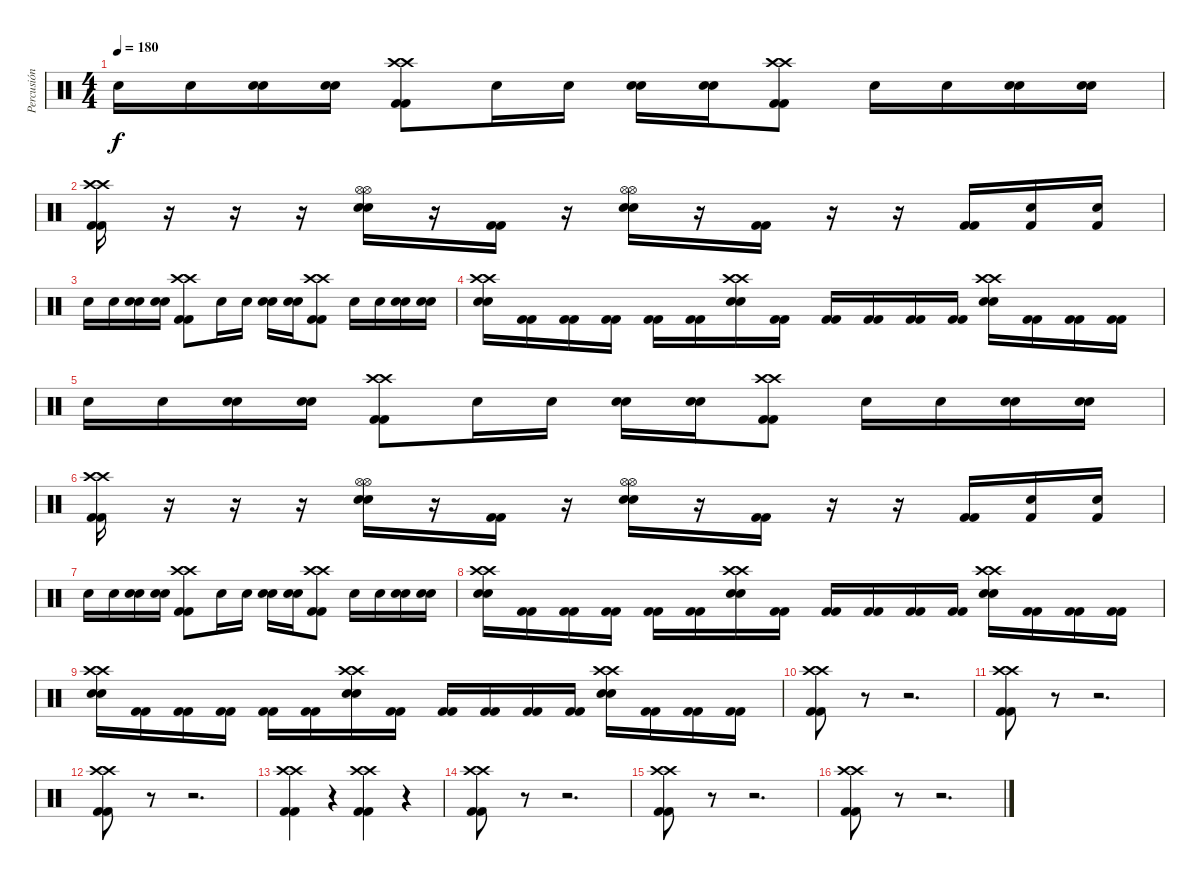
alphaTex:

\track ("Percusión" "Percusión") {instrument percussion}
\staff {score}
\articulation defaults
\ts (4 4)
\tempo 180
\clef neutral
\ks c "Snare (hit) 2".16{dy f} "Snare (hit) 2".16
("Snare (hit) 2" "Snare (hit) 2").16 ("Snare (hit) 2" "Snare (hit) 2").16 ("Kick (hit) 2" "Kick (hit) 2" "Crash high (hit)" "Crash high (hit)").8 "Snare (hit) 2".16 "Snare (hit) 2".16 ("Snare (hit) 2" "Snare (hit) 2").16 ("Snare (hit) 2" "Snare (hit) 2").16 ("Kick (hit) 2" "Kick (hit) 2" "Crash high (hit)" "Crash high (hit)").8 "Snare (hit) 2".16 "Snare (hit) 2".16 ("Snare (hit) 2" "Snare (hit) 2").16 ("Snare (hit) 2" "Snare (hit) 2").16 |
("Kick (hit) 2" "Kick (hit) 2" "Crash high (hit)" "Crash high (hit)").16 r.16 r.16 r.16 ("Snare (hit) 2" "Snare (hit) 2" "Hi-Hat (open)" "Hi-Hat (open)").16 r.16 ("Kick (hit) 2" "Kick (hit) 2").16 r.16 ("Snare (hit) 2" "Snare (hit) 2" "Hi-Hat (open)" "Hi-Hat (open)").16 r.16 ("Kick (hit) 2" "Kick (hit) 2").16 r.16 r.16 ("Kick (hit) 2" "Kick (hit) 2").16 ("Kick (hit) 2" "Snare (hit) 2").16 ("Kick (hit) 2" "Snare (hit) 2").16 |
"Snare (hit) 2".16 "Snare (hit) 2".16 ("Snare (hit) 2" "Snare (hit) 2").16 ("Snare (hit) 2" "Snare (hit) 2").16 ("Kick (hit) 2" "Kick (hit) 2" "Crash high (hit)" "Crash high (hit)").8 "Snare (hit) 2".16 "Snare (hit) 2".16 ("Snare (hit) 2" "Snare (hit) 2").16 ("Snare (hit) 2" "Snare (hit) 2").16 ("Kick (hit) 2" "Kick (hit) 2" "Crash high (hit)" "Crash high (hit)").8 "Snare (hit) 2".16 "Snare (hit) 2".16 ("Snare (hit) 2" "Snare (hit) 2").16 ("Snare (hit) 2" "Snare (hit) 2").16 |
("Snare (hit) 2" "Snare (hit) 2" "Crash high (hit)" "Crash high (hit)").16 ("Kick (hit) 2" "Kick (hit) 2").16 ("Kick (hit) 2" "Kick (hit) 2").16 ("Kick (hit) 2" "Kick (hit) 2").16 ("Kick (hit) 2" "Kick (hit) 2").16 ("Kick (hit) 2" "Kick (hit) 2").16 ("Snare (hit) 2" "Snare (hit) 2" "Crash high (hit)" "Crash high (hit)").16 ("Kick (hit) 2" "Kick (hit) 2").16 ("Kick (hit) 2" "Kick (hit) 2").16 ("Kick (hit) 2" "Kick (hit) 2").16 ("Kick (hit) 2" "Kick (hit) 2").16 ("Kick (hit) 2" "Kick (hit) 2").16 ("Snare (hit) 2" "Snare (hit) 2" "Crash high (hit)" "Crash high (hit)").16 ("Kick (hit) 2" "Kick (hit) 2").16 ("Kick (hit) 2" "Kick (hit) 2").16 ("Kick (hit) 2" "Kick (hit) 2").16 |
"Snare (hit) 2".16 "Snare (hit) 2".16 ("Snare (hit) 2" "Snare (hit) 2").16 ("Snare (hit) 2" "Snare (hit) 2").16 ("Kick (hit) 2" "Kick (hit) 2" "Crash high (hit)" "Crash high (hit)").8 "Snare (hit) 2".16 "Snare (hit) 2".16 ("Snare (hit) 2" "Snare (hit) 2").16 ("Snare (hit) 2" "Snare (hit) 2").16 ("Kick (hit) 2" "Kick (hit) 2" "Crash high (hit)" "Crash high (hit)").8 "Snare (hit) 2".16 "Snare (hit) 2".16 ("Snare (hit) 2" "Snare (hit) 2").16 ("Snare (hit) 2" "Snare (hit) 2").16 |
("Kick (hit) 2" "Kick (hit) 2" "Crash high (hit)" "Crash high (hit)").16 r.16 r.16 r.16 ("Snare (hit) 2" "Snare (hit) 2" "Hi-Hat (open)" "Hi-Hat (open)").16 r.16 ("Kick (hit) 2" "Kick (hit) 2").16 r.16 ("Snare (hit) 2" "Snare (hit) 2" "Hi-Hat (open)" "Hi-Hat (open)").16 r.16 ("Kick (hit) 2" "Kick (hit) 2").16 r.16 r.16 ("Kick (hit) 2" "Kick (hit) 2").16 ("Kick (hit) 2" "Snare (hit) 2").16 ("Kick (hit) 2" "Snare (hit) 2").16 |
"Snare (hit) 2".16 "Snare (hit) 2".16 ("Snare (hit) 2" "Snare (hit) 2").16 ("Snare (hit) 2" "Snare (hit) 2").16 ("Kick (hit) 2" "Kick (hit) 2" "Crash high (hit)" "Crash high (hit)").8 "Snare (hit) 2".16 "Snare (hit) 2".16 ("Snare (hit) 2" "Snare (hit) 2").16 ("Snare (hit) 2" "Snare (hit) 2").16 ("Kick (hit) 2" "Kick (hit) 2" "Crash high (hit)" "Crash high (hit)").8 "Snare (hit) 2".16 "Snare (hit) 2".16 ("Snare (hit) 2" "Snare (hit) 2").16 ("Snare (hit) 2" "Snare (hit) 2").16 |
("Snare (hit) 2" "Snare (hit) 2" "Crash high (hit)" "Crash high (hit)").16 ("Kick (hit) 2" "Kick (hit) 2").16 ("Kick (hit) 2" "Kick (hit) 2").16 ("Kick (hit) 2" "Kick (hit) 2").16 ("Kick (hit) 2" "Kick (hit) 2").16 ("Kick (hit) 2" "Kick (hit) 2").16 ("Snare (hit) 2" "Snare (hit) 2" "Crash high (hit)" "Crash high (hit)").16 ("Kick (hit) 2" "Kick (hit) 2").16 ("Kick (hit) 2" "Kick (hit) 2").16 ("Kick (hit) 2" "Kick (hit) 2").16 ("Kick (hit) 2" "Kick (hit) 2").16 ("Kick (hit) 2" "Kick (hit) 2").16 ("Snare (hit) 2" "Snare (hit) 2" "Crash high (hit)" "Crash high (hit)").16 ("Kick (hit) 2" "Kick (hit) 2").16 ("Kick (hit) 2" "Kick (hit) 2").16 ("Kick (hit) 2" "Kick (hit) 2").16 |
("Snare (hit) 2" "Snare (hit) 2" "Crash high (hit)" "Crash high (hit)").16 ("Kick (hit) 2" "Kick (hit) 2").16 ("Kick (hit) 2" "Kick (hit) 2").16 ("Kick (hit) 2" "Kick (hit) 2").16 ("Kick (hit) 2" "Kick (hit) 2").16 ("Kick (hit) 2" "Kick (hit) 2").16 ("Snare (hit) 2" "Snare (hit) 2" "Crash high (hit)" "Crash high (hit)").16 ("Kick (hit) 2" "Kick (hit) 2").16 ("Kick (hit) 2" "Kick (hit) 2").16 ("Kick (hit) 2" "Kick (hit) 2").16 ("Kick (hit) 2" "Kick (hit) 2").16 ("Kick (hit) 2" "Kick (hit) 2").16 ("Snare (hit) 2" "Snare (hit) 2" "Crash high (hit)" "Crash high (hit)").16 ("Kick (hit) 2" "Kick (hit) 2").16 ("Kick (hit) 2" "Kick (hit) 2").16 ("Kick (hit) 2" "Kick (hit) 2").16 |
("Kick (hit) 2" "Kick (hit) 2" "Crash high (hit)" "Crash high (hit)").8 r.8 r.2{d} |
("Kick (hit) 2" "Kick (hit) 2" "Crash high (hit)" "Crash high (hit)").8 r.8 r.2{d} |
("Kick (hit) 2" "Kick (hit) 2" "Crash high (hit)" "Crash high (hit)").8 r.8 r.2{d} |
("Kick (hit) 2" "Kick (hit) 2" "Crash high (hit)" "Crash high (hit)").4 r.4 ("Kick (hit) 2" "Kick (hit) 2" "Crash high (hit)" "Crash high (hit)").4 r.4 |
("Kick (hit) 2" "Kick (hit) 2" "Crash high (hit)" "Crash high (hit)").8 r.8 r.2{d} |
("Kick (hit) 2" "Kick (hit) 2" "Crash high (hit)" "Crash high (hit)").8 r.8 r.2{d} |
("Kick (hit) 2" "Kick (hit) 2" "Crash high (hit)" "Crash high (hit)").8 r.8 r.2{d}
